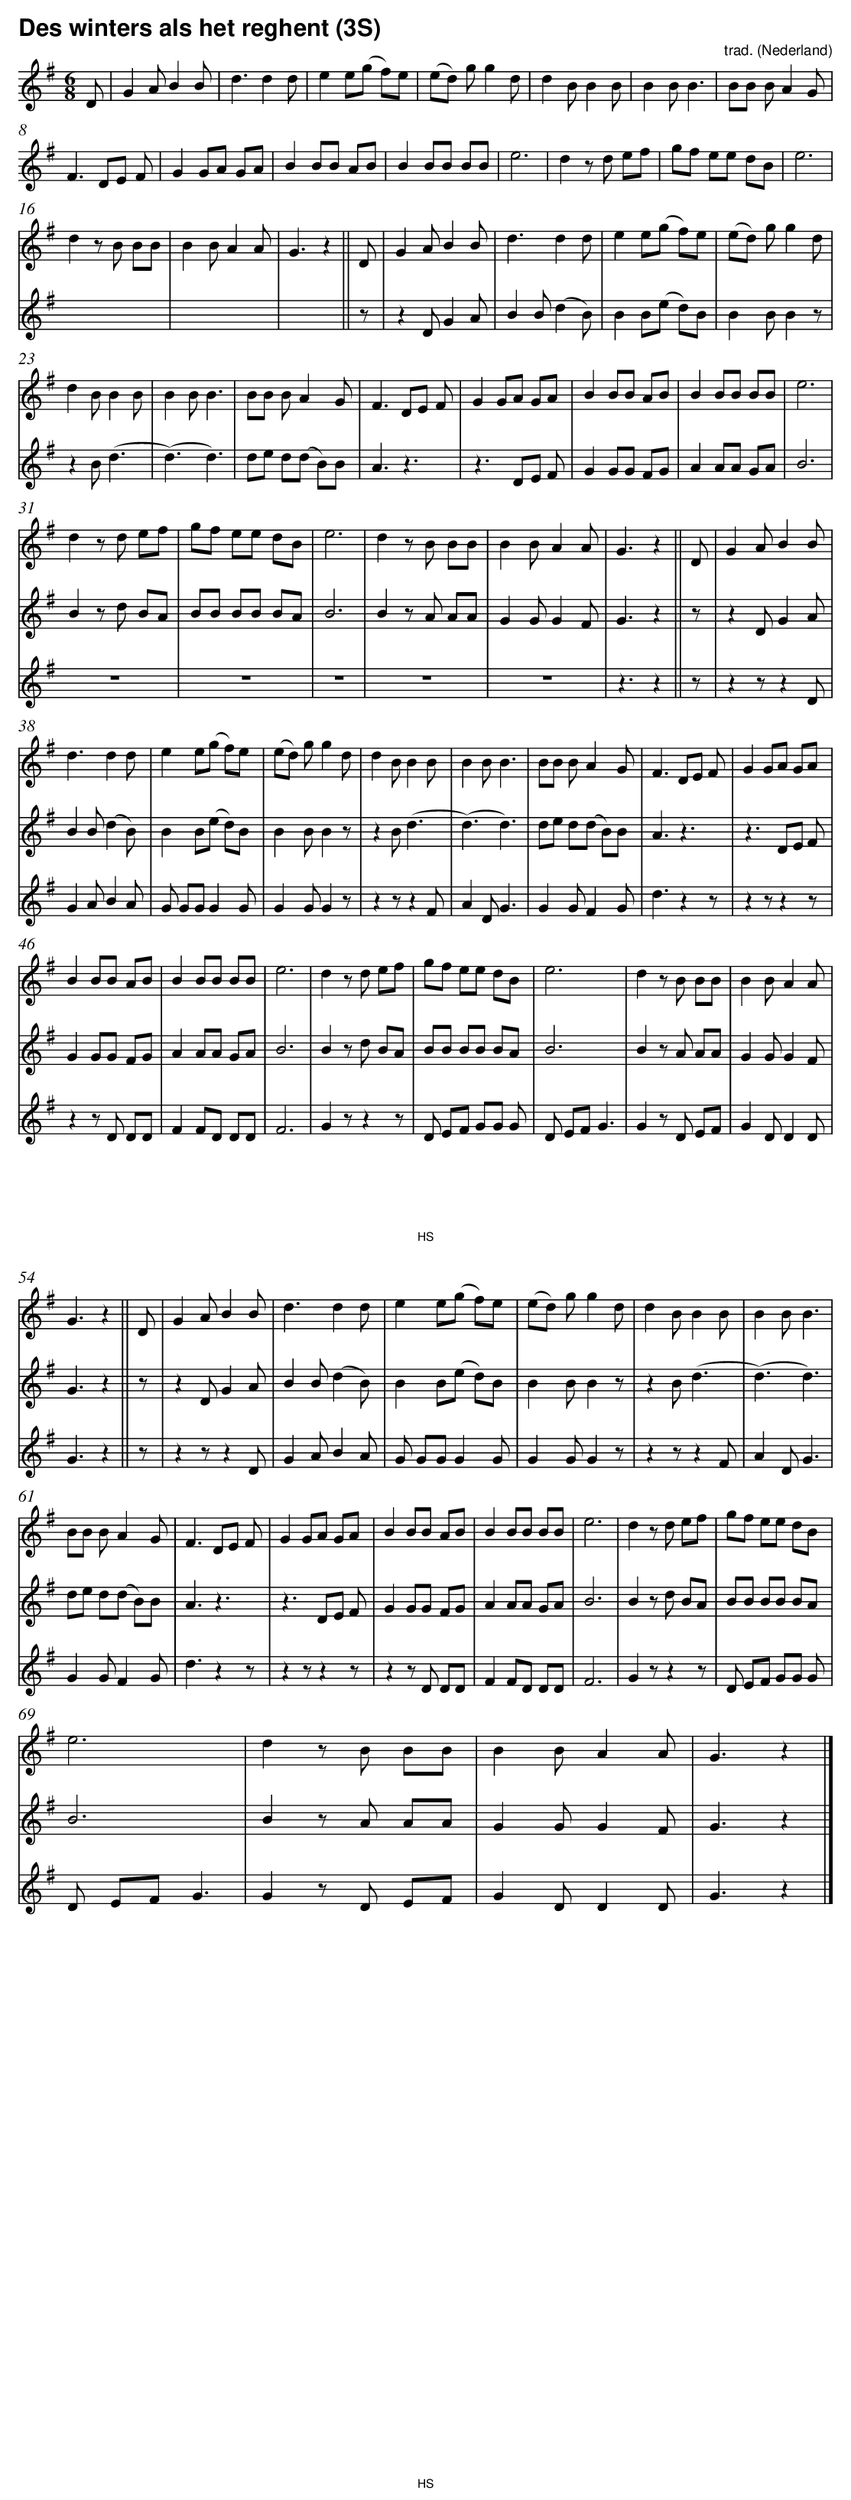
X:1
T:Des winters als het reghent (3S)
C:trad.
O:Nederland
M:6/8
L:1/8
Q:1/4=144
K:G
V:1
D |G2 AB2 B|d3 d2 d|e2 e(g f)e | (ed) gg2 d|d2 BB2 B|B2 BB3 |BB BA2 G|
F3 DE F|G2 GA GA |B2 BB AB |B2 BB BB | e6 |d2 zd ef |gf ee dB |e6 |
d2 zB BB |B2 BA2 A|G3 z2 ||D| G2 AB2 B|d3 d2 d|e2 e(g f)e |(ed) gg2 d|
d2 BB2 B|B2 BB3 |BB BA2 G|F3 DE F| G2 GA GA |B2 BB AB |B2 BB BB |e6 |
d2 zd ef |gf ee dB |e6 |d2 zB BB | B2 BA2 A|G3 z2 ||D|G2 AB2 B|
d3 d2 d|e2 e(g f)e |(ed) gg2 d|d2 BB2 B| B2 BB3 |BB BA2 G|F3 DE F|G2 GA GA |
B2 BB AB |B2 BB BB |e6 |d2 zd ef | gf ee dB |e6 |d2 zB BB |B2 BA2 A|
G3 z2 ||D|G2 AB2 B|d3 d2 d| e2 e(g f)e |(ed) gg2 d|d2 BB2 B|B2 BB3 |
BB BA2 G|F3 DE F|G2 GA GA |B2 BB AB | B2 BB BB |e6 |d2 zd ef |gf ee dB |
e6 |d2 zB BB |B2 BA2 A|G3 z2 |]
V:2
x|x6 |x6 |x6 |
x6 |x6 |x6 |x6 |
x6 |x6 |x6 |x6 |
x6 |x6 |x6 |x6 |
x6|x6 |x3 x2 ||z|
z2 DG2 A|B2 B(d2 B)|B2 B(e d)B |B2 BB2 z|
z2 B(d3 |(d3) d3) |de d(d B)B |A3 z3 |
z3 DE F|G2 GG FG |A2 AA GA |B6 |
B2 zd BA |BB BB BA |B6 |B2 zA AA |
G2 GG2 F|G3 z2 ||z|z2 DG2 A|
B2 B(d2 B)|B2 B(e d)B |B2 BB2 z|z2 B(d3 |
(d3) d3) |de d(d B)B |A3 z3 |z3 DE F|
G2 GG FG |A2 AA GA |B6 |B2 zd BA |
BB BB BA |B6 |B2 zA AA |G2 GG2 F|
G3 z2 ||z|z2 DG2 A|B2 B(d2 B)|
B2 B(e d)B |B2 BB2 z|z2 B(d3 |(d3) d3) |
de d(d B)B |A3 z3 |z3 DE F|G2 GG FG |
A2 AA GA |B6 |B2 zd BA |BB BB BA |
B6 |B2 zA AA |G2 GG2 F|G3 z2 |]
V:3
x|x6 |x6 |x6 |
x6 |x6 |x6 |x6 |
x6 |x6 |x6 |x6 |
x6 |x6 |x6 |x6 |
x6 |x6 |x3 x2 ||x|
x6 |x6 |x6 |x6 |
x6 |x6 |x6 |x6 |
x6 |x6 |x6 |x6 |
z6 |z6 |z6 |z6 |
z6 |z3 z2 ||z|z2 zz2 D|
G2 AB2 A|G GG G2 G|G2 GG2 z|z2 zz2 F|
A2 DG3 |G2 GF2 G|d3 z2 z|z2 zz2 z|
z2 zD DD |F2 FD DD |F6 |G2 zz2 z|
D EF GG G|D EF G3 |G2 zD EF |G2 DD2 D|
G3 z2 ||z|z2 zz2 D|G2 AB2 A|
G GG G2 G|G2 GG2 z|z2 zz2 F|A2 DG3 |
G2 GF2 G|d3 z2 z|z2 zz2 z|z2 zD DD |
F2 FD DD |F6 |G2 zz2 z|D EF GG G|
D EF G3 |G2 zD EF |G2 DD2 D|G3 z2 |]
